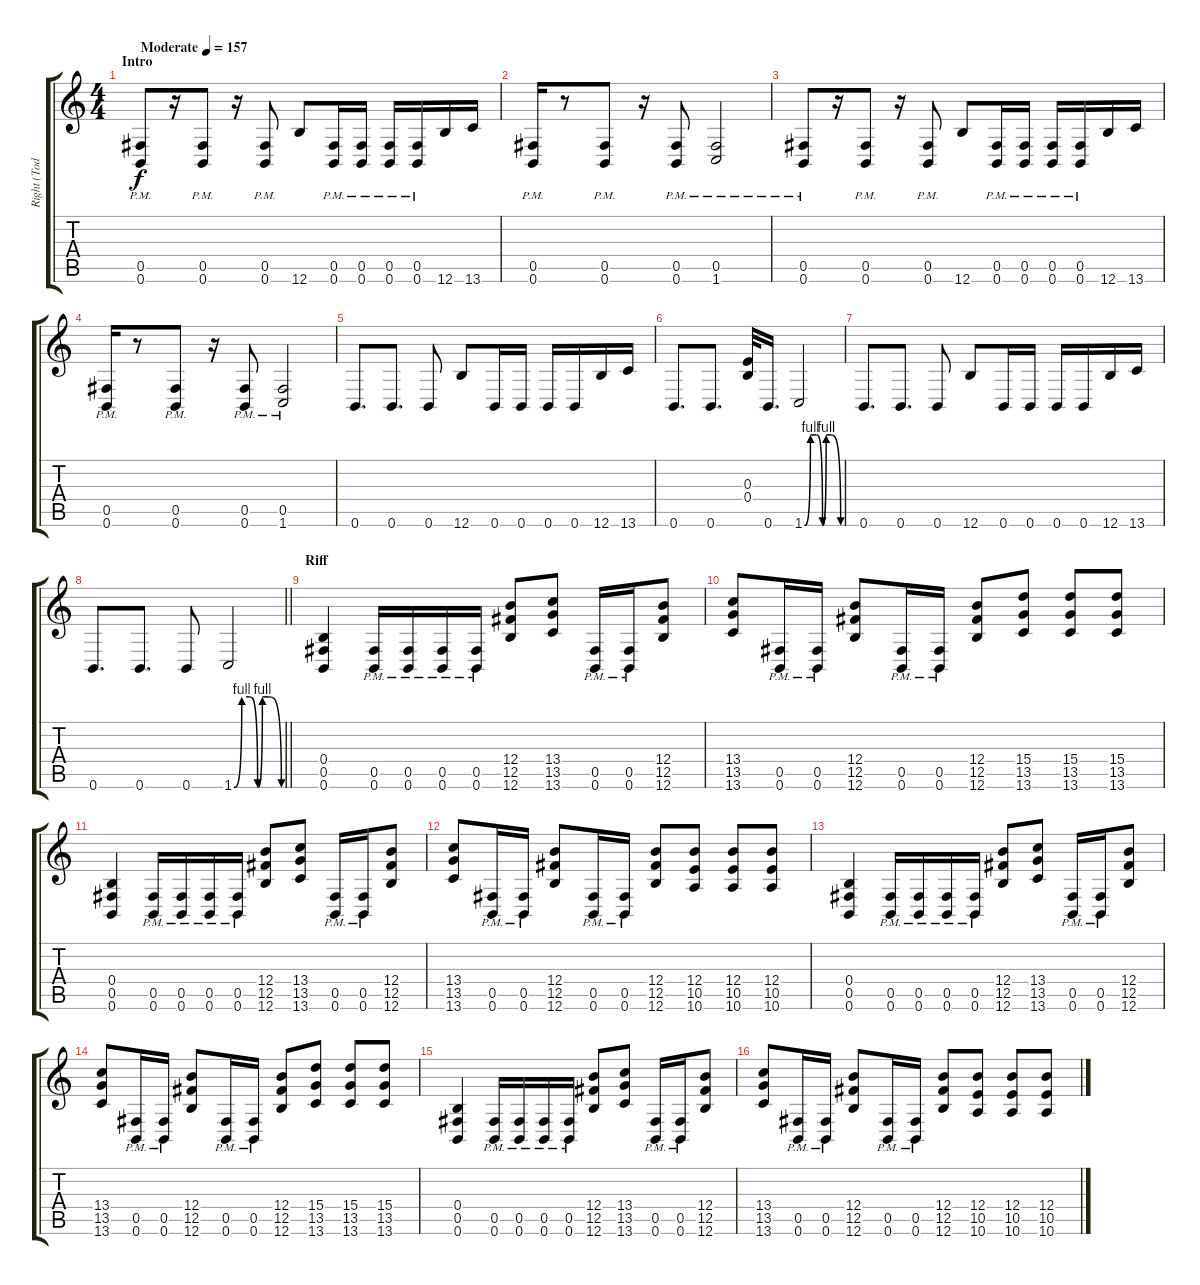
\track ("Right (Todor)" "Right (Tod") {instrument distortionguitar}
\staff {score tabs}
\tuning (Db4 Ab3 E3 B2 Gb2 B1) {hide}
\ts (4 4)
\section ("" "Intro")
\tempo (157 "Moderate")
\clef g2
\ks c
(0.5 0.6{pm}).8{dy f instrument distortionguitar} r.16 (0.5 0.6{pm}).8 r.16 (0.5 0.6{pm}).8 12.6.8 (0.5 0.6{pm}).16 (0.5 0.6{pm}).16 (0.5 0.6{pm}).16 (0.5 0.6{pm}).16 12.6.16 13.6.16 |
(0.5 0.6{pm}).16 r.8 (0.5 0.6{pm}).8 r.16 (0.5 0.6{pm}).8 (0.5 1.6{pm}).2 |
(0.5 0.6{pm}).8 r.16 (0.5 0.6{pm}).8 r.16 (0.5 0.6{pm}).8 12.6.8 (0.5 0.6{pm}).16 (0.5 0.6{pm}).16 (0.5 0.6{pm}).16 (0.5 0.6{pm}).16 12.6.16 13.6.16 |
(0.5 0.6{pm}).16 r.8 (0.5 0.6{pm}).8 r.16 (0.5 0.6{pm}).8 (0.5 1.6{pm}).2 |
0.6.8{d} 0.6.8{d} 0.6.8 12.6.8 0.6.16 0.6.16 0.6.16 0.6.16 12.6.16 13.6.16 |
0.6.8{d} 0.6.8{d} (0.3 0.4).32 0.6.16{d} 1.6{be (custom 0 0 10 4 20 4 30 0 36 4 44 4 60 0)}.2 |
0.6.8{d} 0.6.8{d} 0.6.8 12.6.8 0.6.16 0.6.16 0.6.16 0.6.16 12.6.16 13.6.16 |
\barLineRight lightlight
0.6.8{d} 0.6.8{d} 0.6.8 1.6{be (custom 0 0 10 4 20 4 30 0 36 4 45 4 60 0)}.2 |
\section ("" "Riff")
(0.4 0.5 0.6).4 (0.5 0.6{pm}).16 (0.5 0.6{pm}).16 (0.5 0.6{pm}).16 (0.5 0.6{pm}).16 (12.4 12.5 12.6).8 (13.4 13.5 13.6).8 (0.5 0.6{pm}).16 (0.5 0.6{pm}).16 (12.4 12.5 12.6).8 |
(13.4 13.5 13.6).8 (0.5 0.6{pm}).16 (0.5 0.6{pm}).16 (12.4 12.5 12.6).8 (0.5 0.6{pm}).16 (0.5 0.6{pm}).16 (12.4 12.5 12.6).8 (15.4 13.5 13.6).8 (15.4 13.5 13.6).8 (15.4 13.5 13.6).8 |
(0.4 0.5 0.6).4 (0.5 0.6{pm}).16 (0.5 0.6{pm}).16 (0.5 0.6{pm}).16 (0.5 0.6{pm}).16 (12.4 12.5 12.6).8 (13.4 13.5 13.6).8 (0.5 0.6{pm}).16 (0.5 0.6{pm}).16 (12.4 12.5 12.6).8 |
(13.4 13.5 13.6).8 (0.5 0.6{pm}).16 (0.5 0.6{pm}).16 (12.4 12.5 12.6).8 (0.5 0.6{pm}).16 (0.5 0.6{pm}).16 (12.4 12.5 12.6).8 (12.4 10.5 10.6).8 (12.4 10.5 10.6).8 (12.4 10.5 10.6).8 |
(0.4 0.5 0.6).4 (0.5 0.6{pm}).16 (0.5 0.6{pm}).16 (0.5 0.6{pm}).16 (0.5 0.6{pm}).16 (12.4 12.5 12.6).8 (13.4 13.5 13.6).8 (0.5 0.6{pm}).16 (0.5 0.6{pm}).16 (12.4 12.5 12.6).8 |
(13.4 13.5 13.6).8 (0.5 0.6{pm}).16 (0.5 0.6{pm}).16 (12.4 12.5 12.6).8 (0.5 0.6{pm}).16 (0.5 0.6{pm}).16 (12.4 12.5 12.6).8 (15.4 13.5 13.6).8 (15.4 13.5 13.6).8 (15.4 13.5 13.6).8 |
(0.4 0.5 0.6).4 (0.5 0.6{pm}).16 (0.5 0.6{pm}).16 (0.5 0.6{pm}).16 (0.5 0.6{pm}).16 (12.4 12.5 12.6).8 (13.4 13.5 13.6).8 (0.5 0.6{pm}).16 (0.5 0.6{pm}).16 (12.4 12.5 12.6).8 |
(13.4 13.5 13.6).8 (0.5 0.6{pm}).16 (0.5 0.6{pm}).16 (12.4 12.5 12.6).8 (0.5 0.6{pm}).16 (0.5 0.6{pm}).16 (12.4 12.5 12.6).8 (12.4 10.5 10.6).8 (12.4 10.5 10.6).8 (12.4 10.5 10.6).8
